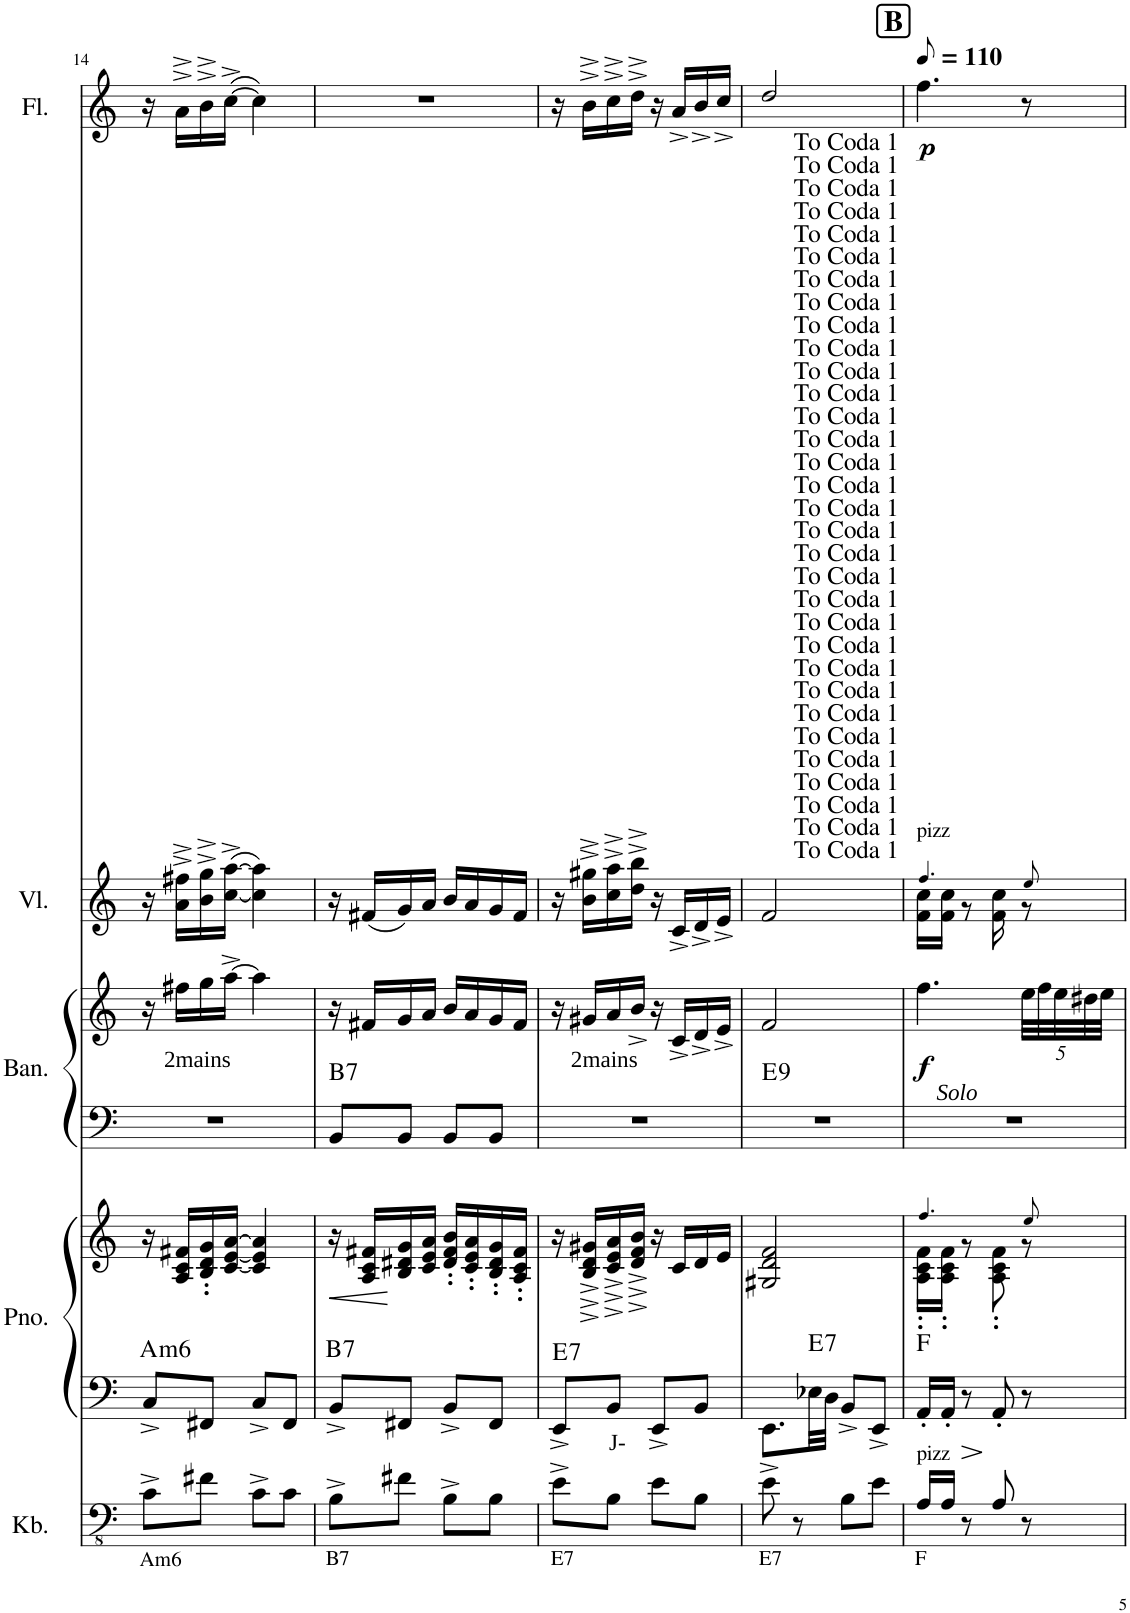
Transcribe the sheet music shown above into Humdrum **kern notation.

**kern	**kern	**text	**kern	**dynam	**harte	**kern	**kern	**text	**dynam	**harte	**kern	**kern	**dynam
*part5	*part4	*part4	*part4	*part4	*part4	*part3	*part3	*part3	*part3	*part3	*part2	*part1	*part1
*staff7	*staff6	*staff6	*staff5	*staff5/6	*	*staff4	*staff3	*staff3	*staff3/4	*	*staff2	*staff1	*staff1
*I"Kontrabass	*I"Piano	*	*	*	*	*I"Bandoneon	*	*	*	*	*I"Violine	*I"Flöte	*
*I'Kb.	*I'Pno.	*	*	*	*	*I'Ban.	*	*	*	*	*I'Vl.	*I'Fl.	*
!!LO:PB:g=z
*clefFv4	*clefF4	*	*clefG2	*	*	*clefF4	*clefG2	*	*	*	*clefG2	*clefG2	*
*Trd7c12	*	*	*	*	*	*	*	*	*	*	*	*	*
*k[]	*k[]	*	*k[]	*	*	*k[]	*k[]	*	*	*	*k[]	*k[]	*
*M4/8	*M4/8	*	*M4/8	*	*	*M4/8	*M4/8	*	*	*	*M4/8	*M4/8	*
=14	=14	=14	=14	=14	=14	=14	=14	=14	=14	=14	=14	=14	=14
!LO:TX:b:t=Am6	!	!	!	!	!LO:H:kt=m6	!	!	!	!	!	!	!	!
8C^\L	8C^/L	.	16r	.	A:min6	2r	16r	.	.	.	16r	16r	.
!	!	!	!	!	!	!	!	!LO:LY:b	!	!	!	!	!
.	.	.	16A/ 16c/ 16f#X/LL	.	.	.	16ff#X\LL	2mains	.	.	16a\^ 16ff#X\^LL	16a^^\LL	.
8F#X\J	8FF#X/J	.	16B/' 16d/' 16g/'	.	.	.	16gg\	.	.	.	16b\^ 16gg\^	16b^^\	.
.	.	.	[16c/ [16e/ [16a/JJ	.	.	.	[16aa^\JJ	.	.	.	([16cc\^ [16aa\^JJ	([16cc^\JJ	.
8C^\L	8C^/L	.	4c/] 4e/] 4a/]	.	.	.	4aa\]	.	.	.	4cc\] 4aa\])	4cc\])	.
8C\J	8FF#/J	.	.	.	.	.	.	.	.	.	.	.	.
=15	=15	=15	=15	=15	=15	=15	=15	=15	=15	=15	=15	=15	=15
!LO:TX:b:t=B7	!	!	!	!	!	!	!	!	!	!	!	!	!
!	!	!	!	!LO:HP:b	!LO:H:kt=7	!	!	!	!	!LO:H:kt=7	!	!	!
8BB^\L	8BB^/L	.	16r	<	B:7	8BB/L	16r	.	.	B:7	16r	2r	.
.	.	.	16A/ 16c/ 16f#X/LL	.	.	.	16f#X/LL	.	.	.	(16f#X/LL	.	.
8F#X\J	8FF#X/J	.	16B/ 16d#X/ 16g/	[	.	8BB/J	16g/	.	.	.	16g/)	.	.
.	.	.	16c/ 16e/ 16a/JJ	.	.	.	16a/JJ	.	.	.	16a/JJ	.	.
8BB^\L	8BB^/L	.	16d#/' 16f#/' 16b/'LL	.	.	8BB/L	16b/LL	.	.	.	16b/LL	.	.
.	.	.	16c/' 16e/' 16a/'	.	.	.	16a/	.	.	.	16a/	.	.
8BB\J	8FF#/J	.	16B/' 16d#/' 16g/'	.	.	8BB/J	16g/	.	.	.	16g/	.	.
.	.	.	16A/' 16c/' 16f#/'JJ	.	.	.	16f#/JJ	.	.	.	16f#/JJ	.	.
=16	=16	=16	=16	=16	=16	=16	=16	=16	=16	=16	=16	=16	=16
!LO:TX:b:t=E7	!	!	!	!	!LO:H:kt=7	!	!	!	!	!	!	!	!
8E^\L	8EE^/L	.	16r	.	E:7	2r	16r	.	.	.	16r	16r	.
!	!	!	!	!	!	!	!	!LO:LY:b	!	!	!	!	!
.	.	.	16B/^ 16d/^ 16g#X/^LL	.	.	.	16g#X/LL	2mains	.	.	16b\^ 16gg#X\^LL	16b^^\LL	.
!	!	!LO:LY:b	!	!	!	!	!	!	!	!	!	!	!
8BB\J	8BB/J	J-	16c/^ 16e/^ 16a/^	.	.	.	16a/	.	.	.	16cc\^ 16aa\^	16cc^^\	.
.	.	.	16d/^ 16f/^ 16b/^JJ	.	.	.	16b^/JJ	.	.	.	16dd\^ 16bb\^JJ	16dd^^\JJ	.
8E\L	8EE^/L	.	16r	.	.	.	16r	.	.	.	16r	16r	.
.	.	.	16c/LL	.	.	.	16c^/LL	.	.	.	16c^/LL	16a^/LL	.
8BB\J	8BB/J	.	16d/	.	.	.	16d^/	.	.	.	16d^/	16b^/	.
.	.	.	16e/JJ	.	.	.	16e^/JJ	.	.	.	16e^/JJ	16cc^/JJ	.
=17	=17	=17	=17	=17	=17	=17	=17	=17	=17	=17	=17	=17	=17
!LO:TX:b:t=E7	!	!	!	!	!	!	!	!	!	!LO:H:kt=9	!	!	!
*	*	*	*^	*	*	*	*	*	*	*	*	*	*
8E^\	8.EE\L	.	2G#X/ 2d/ 2f/	8.ryy	.	.	2r	2f/	.	.	E:9	2f/	2dd/	.
8r	.	.	.	.	.	.	.	.	.	.	.	.	.	.
!	!	!	!	!	!	!LO:H:kt=7	!	!	!	!	!	!	!	!
.	32E-X\LL	.	.	4ryy	.	E:7	.	.	.	.	.	.	.	.
.	32D\JJJ	.	.	.	.	.	.	.	.	.	.	.	.	.
8BB\L	8BB^/L	.	.	.	.	.	.	.	.	.	.	.	.	.
8E\J	8EE^/J	.	.	.	.	.	.	.	.	.	.	.	.	.
.	.	.	.	16ryy	.	.	.	.	.	.	.	.	.	.
=18	=18	=18	=18	=18	=18	=18	=18	=18	=18	=18	=18	=18	=18	=18
!!LO:REH:place=s1:a:B:cj:fs=14:t=B
*	*	*	*	*	*	*	*	*	*	*	*	*	*MM55	*
*	*	*	*	*	*	*	*	*	*	*	*	*^	*	*
!	!	!	!	!	!	!	!	!	!	!	!	!LO:TX:a:t=pizz	!	!	!
!	!	!	!	!	!	!	!	!LO:TX:b:i:t=Solo	!	!	!	!	!	!	!
!LO:TX:b:t=F	!	!	!	!	!	!	!	!	!	!	!	!	!	!	!
!LO:TX:a:t=pizz	!	!	!	!	!	!	!	!	!	!	!	!	!	!	!
!	!	!	!	!	!	!LO:H:kt=N.C.	!	!	!	!LO:DY:b	!	!	!	!	!LO:DY:b
16AA/LL	16AA'/LL	.	4.ff/	16A\' 16c\' 16f\'LL	.	N	2r	4.ff\	.	f	.	4.ff/	16f\ 16cc\LL	4.ff\	p
16AA/JJ	16AA'/JJ	.	.	16A\' 16c\' 16f\'JJ	.	.	.	.	.	.	.	.	16f\ 16cc\JJ	.	.
8r	8r	.	.	8r	.	.	.	.	.	.	.	.	8r	.	.
8AA/	8AA'/	.	.	8A\' 8c\' 8f\'	.	.	.	.	.	.	.	.	16f\ 16cc\	.	.
.	.	.	.	.	.	.	.	.	.	.	.	.	16ryy	.	.
*	*	*	*	*	*	*	*	*Xbrackettup	*	*	*	*	*	*	*
8r	8r	.	8ee/	8r	.	.	.	40ee\LLL	.	.	.	8ee/	8r	8r	.
.	.	.	.	.	.	.	.	40ff\	.	.	.	.	.	.	.
.	.	.	.	.	.	.	.	40ee\	.	.	.	.	.	.	.
.	.	.	.	.	.	.	.	40dd#X\	.	.	.	.	.	.	.
.	.	.	.	.	.	.	.	40ee\JJJ	.	.	.	.	.	.	.
*	*	*	*v	*v	*	*	*	*	*	*	*	*v	*v	*	*
=	=	=	=	=	=	=	=	=	=	=	=	=	=
*-	*-	*-	*-	*-	*-	*-	*-	*-	*-	*-	*-	*-	*-
